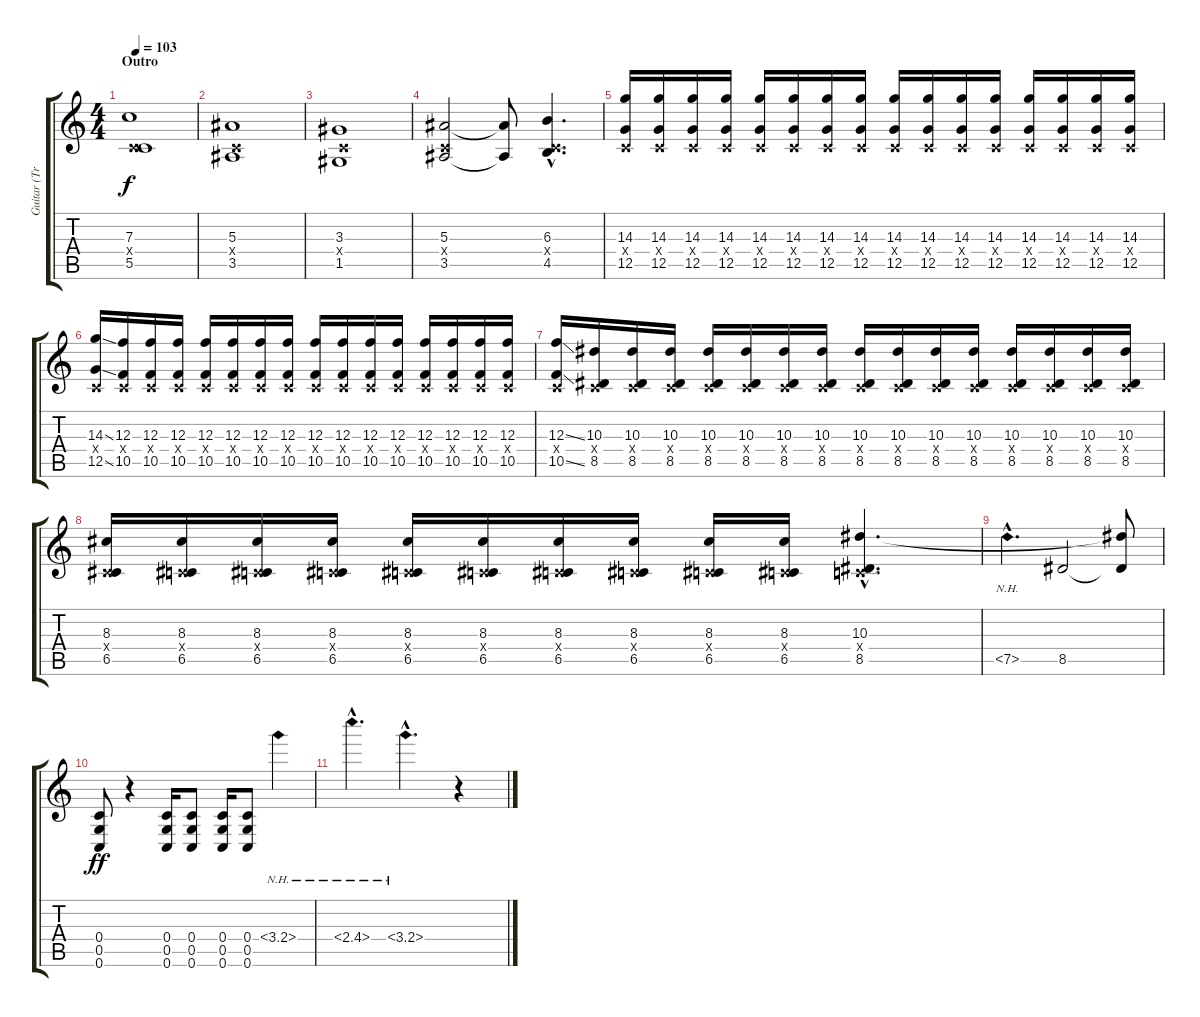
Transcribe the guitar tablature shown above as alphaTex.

\track ("Guitar (Tripp Rex Eisen)" "Guitar (Tr") {instrument overdrivenguitar}
\staff {score tabs}
\tuning (D4 A3 F3 C3 G2 C2) {hide}
\ts (4 4)
\section ("" "Outro")
\tempo 103
\clef g2
\ks c
(7.3 0.4{x} 5.5).1{dy f} |
(5.3 0.4{x} 3.5).1 |
(3.3 0.4{x} 1.5).1 |
(5.3 0.4{x} 3.5).2 (5.3{t} 3.5{t}).8 (6.3{hac} 0.4{hac x} 4.5{hac}).4{d} |
(14.3 0.4{x} 12.5).16 (14.3 0.4{x} 12.5).16 (14.3 0.4{x} 12.5).16 (14.3 0.4{x} 12.5).16 (14.3 0.4{x} 12.5).16 (14.3 0.4{x} 12.5).16 (14.3 0.4{x} 12.5).16 (14.3 0.4{x} 12.5).16 (14.3 0.4{x} 12.5).16 (14.3 0.4{x} 12.5).16 (14.3 0.4{x} 12.5).16 (14.3 0.4{x} 12.5).16 (14.3 0.4{x} 12.5).16 (14.3 0.4{x} 12.5).16 (14.3 0.4{x} 12.5).16 (14.3 0.4{x} 12.5).16 |
(14.3{ss} 0.4{x} 12.5{ss}).16 (12.3 0.4{x} 10.5).16 (12.3 0.4{x} 10.5).16 (12.3 0.4{x} 10.5).16 (12.3 0.4{x} 10.5).16 (12.3 0.4{x} 10.5).16 (12.3 0.4{x} 10.5).16 (12.3 0.4{x} 10.5).16 (12.3 0.4{x} 10.5).16 (12.3 0.4{x} 10.5).16 (12.3 0.4{x} 10.5).16 (12.3 0.4{x} 10.5).16 (12.3 0.4{x} 10.5).16 (12.3 0.4{x} 10.5).16 (12.3 0.4{x} 10.5).16 (12.3 0.4{x} 10.5).16 |
(12.3{ss} 0.4{x} 10.5{ss}).16 (10.3 0.4{x} 8.5).16 (10.3 0.4{x} 8.5).16 (10.3 0.4{x} 8.5).16 (10.3 0.4{x} 8.5).16 (10.3 0.4{x} 8.5).16 (10.3 0.4{x} 8.5).16 (10.3 0.4{x} 8.5).16 (10.3 0.4{x} 8.5).16 (10.3 0.4{x} 8.5).16 (10.3 0.4{x} 8.5).16 (10.3 0.4{x} 8.5).16 (10.3 0.4{x} 8.5).16 (10.3 0.4{x} 8.5).16 (10.3 0.4{x} 8.5).16 (10.3 0.4{x} 8.5).16 |
(8.3 0.4{x} 6.5).16 (8.3 0.4{x} 6.5).16 (8.3 0.4{x} 6.5).16 (8.3 0.4{x} 6.5).16 (8.3 0.4{x} 6.5).16 (8.3 0.4{x} 6.5).16 (8.3 0.4{x} 6.5).16 (8.3 0.4{x} 6.5).16 (8.3 0.4{x} 6.5).16 (8.3 0.4{x} 6.5).16 (10.3{hac} 0.4{hac x} 8.5{hac}).4{d} |
7.5{nh hac}.4{d} 8.5.2 (10.3{t} 8.5{t}).8 |
(0.4 0.5 0.6).8{dy ff} r.4 (0.4 0.5 0.6).16 (0.4 0.5 0.6).8 (0.4 0.5 0.6).16 (0.4 0.5 0.6).8 3.4{nh}.4 |
2.4{nh hac}.4{d} 3.4{nh hac}.4{d} r.4
